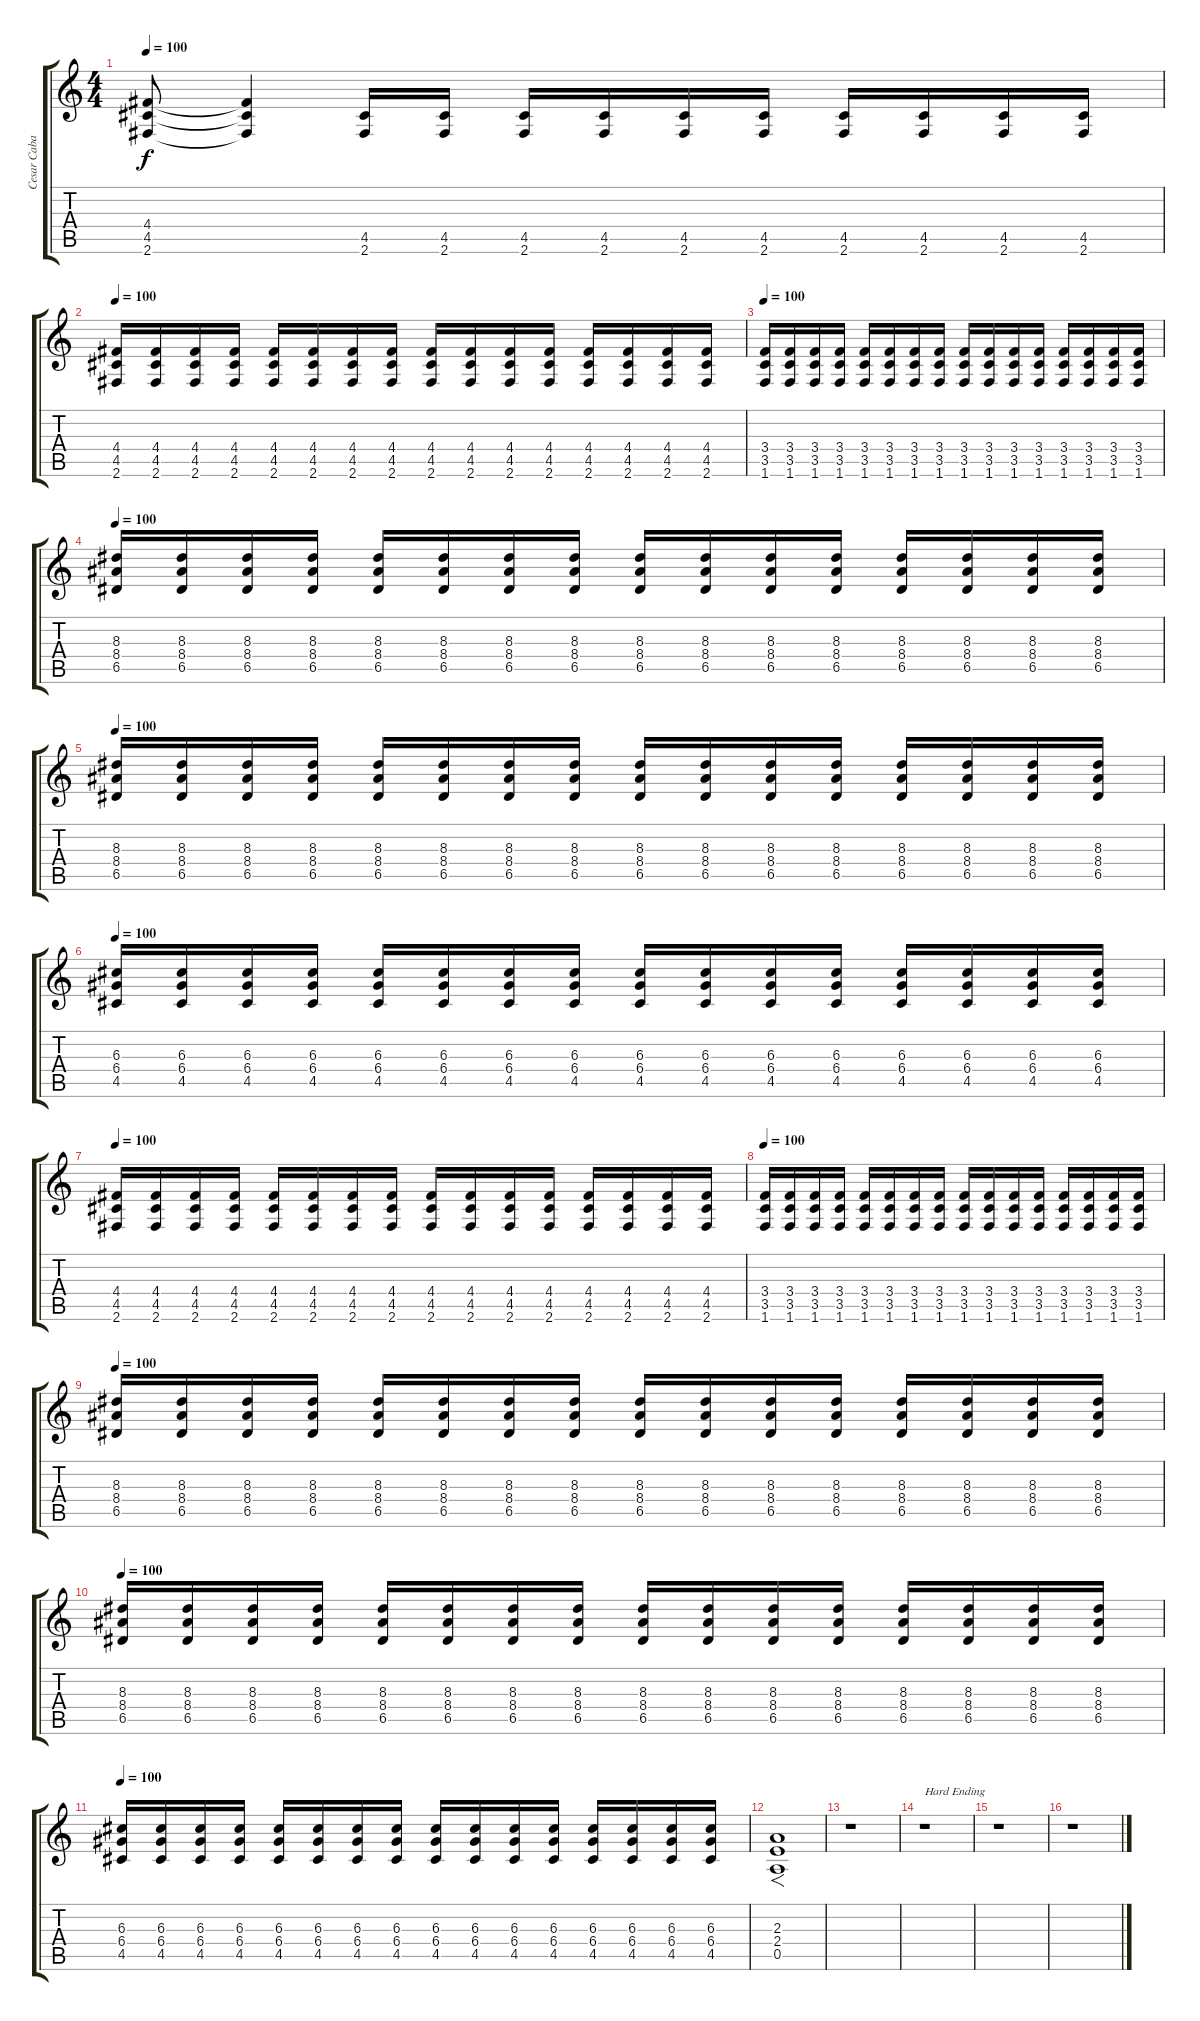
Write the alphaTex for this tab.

\track ("Cesar Cabal" "Cesar Caba") {instrument distortionguitar}
\staff {score tabs}
\tuning (E4 B3 G3 D3 A2 E2) {hide}
\ts (4 4)
\tempo 100
\clef g2
\ks c
(4.4 4.5 2.6).8{dy f} (4.4{t} 4.5{t} 2.6{t}).4 (4.5 2.6).16 (4.5 2.6).16 (4.5 2.6).16 (4.5 2.6).16 (4.5 2.6).16 (4.5 2.6).16 (4.5 2.6).16 (4.5 2.6).16 (4.5 2.6).16 (4.5 2.6).16 |
\tempo 100
(4.4 4.5 2.6).16 (4.4 4.5 2.6).16 (4.4 4.5 2.6).16 (4.4 4.5 2.6).16 (4.4 4.5 2.6).16 (4.4 4.5 2.6).16 (4.4 4.5 2.6).16 (4.4 4.5 2.6).16 (4.4 4.5 2.6).16 (4.4 4.5 2.6).16 (4.4 4.5 2.6).16 (4.4 4.5 2.6).16 (4.4 4.5 2.6).16 (4.4 4.5 2.6).16 (4.4 4.5 2.6).16 (4.4 4.5 2.6).16 |
\tempo 100
(3.4 3.5 1.6).16 (3.4 3.5 1.6).16 (3.4 3.5 1.6).16 (3.4 3.5 1.6).16 (3.4 3.5 1.6).16 (3.4 3.5 1.6).16 (3.4 3.5 1.6).16 (3.4 3.5 1.6).16 (3.4 3.5 1.6).16 (3.4 3.5 1.6).16 (3.4 3.5 1.6).16 (3.4 3.5 1.6).16 (3.4 3.5 1.6).16 (3.4 3.5 1.6).16 (3.4 3.5 1.6).16 (3.4 3.5 1.6).16 |
\tempo 100
(8.3 8.4 6.5).16 (8.3 8.4 6.5).16 (8.3 8.4 6.5).16 (8.3 8.4 6.5).16 (8.3 8.4 6.5).16 (8.3 8.4 6.5).16 (8.3 8.4 6.5).16 (8.3 8.4 6.5).16 (8.3 8.4 6.5).16 (8.3 8.4 6.5).16 (8.3 8.4 6.5).16 (8.3 8.4 6.5).16 (8.3 8.4 6.5).16 (8.3 8.4 6.5).16 (8.3 8.4 6.5).16 (8.3 8.4 6.5).16 |
\tempo 100
(8.3 8.4 6.5).16 (8.3 8.4 6.5).16 (8.3 8.4 6.5).16 (8.3 8.4 6.5).16 (8.3 8.4 6.5).16 (8.3 8.4 6.5).16 (8.3 8.4 6.5).16 (8.3 8.4 6.5).16 (8.3 8.4 6.5).16 (8.3 8.4 6.5).16 (8.3 8.4 6.5).16 (8.3 8.4 6.5).16 (8.3 8.4 6.5).16 (8.3 8.4 6.5).16 (8.3 8.4 6.5).16 (8.3 8.4 6.5).16 |
\tempo 100
(6.3 6.4 4.5).16 (6.3 6.4 4.5).16 (6.3 6.4 4.5).16 (6.3 6.4 4.5).16 (6.3 6.4 4.5).16 (6.3 6.4 4.5).16 (6.3 6.4 4.5).16 (6.3 6.4 4.5).16 (6.3 6.4 4.5).16 (6.3 6.4 4.5).16 (6.3 6.4 4.5).16 (6.3 6.4 4.5).16 (6.3 6.4 4.5).16 (6.3 6.4 4.5).16 (6.3 6.4 4.5).16 (6.3 6.4 4.5).16 |
\tempo 100
(4.4 4.5 2.6).16 (4.4 4.5 2.6).16 (4.4 4.5 2.6).16 (4.4 4.5 2.6).16 (4.4 4.5 2.6).16 (4.4 4.5 2.6).16 (4.4 4.5 2.6).16 (4.4 4.5 2.6).16 (4.4 4.5 2.6).16 (4.4 4.5 2.6).16 (4.4 4.5 2.6).16 (4.4 4.5 2.6).16 (4.4 4.5 2.6).16 (4.4 4.5 2.6).16 (4.4 4.5 2.6).16 (4.4 4.5 2.6).16 |
\tempo 100
(3.4 3.5 1.6).16 (3.4 3.5 1.6).16 (3.4 3.5 1.6).16 (3.4 3.5 1.6).16 (3.4 3.5 1.6).16 (3.4 3.5 1.6).16 (3.4 3.5 1.6).16 (3.4 3.5 1.6).16 (3.4 3.5 1.6).16 (3.4 3.5 1.6).16 (3.4 3.5 1.6).16 (3.4 3.5 1.6).16 (3.4 3.5 1.6).16 (3.4 3.5 1.6).16 (3.4 3.5 1.6).16 (3.4 3.5 1.6).16 |
\tempo 100
(8.3 8.4 6.5).16 (8.3 8.4 6.5).16 (8.3 8.4 6.5).16 (8.3 8.4 6.5).16 (8.3 8.4 6.5).16 (8.3 8.4 6.5).16 (8.3 8.4 6.5).16 (8.3 8.4 6.5).16 (8.3 8.4 6.5).16 (8.3 8.4 6.5).16 (8.3 8.4 6.5).16 (8.3 8.4 6.5).16 (8.3 8.4 6.5).16 (8.3 8.4 6.5).16 (8.3 8.4 6.5).16 (8.3 8.4 6.5).16 |
\tempo 100
(8.3 8.4 6.5).16 (8.3 8.4 6.5).16 (8.3 8.4 6.5).16 (8.3 8.4 6.5).16 (8.3 8.4 6.5).16 (8.3 8.4 6.5).16 (8.3 8.4 6.5).16 (8.3 8.4 6.5).16 (8.3 8.4 6.5).16 (8.3 8.4 6.5).16 (8.3 8.4 6.5).16 (8.3 8.4 6.5).16 (8.3 8.4 6.5).16 (8.3 8.4 6.5).16 (8.3 8.4 6.5).16 (8.3 8.4 6.5).16 |
\tempo 100
(6.3 6.4 4.5).16 (6.3 6.4 4.5).16 (6.3 6.4 4.5).16 (6.3 6.4 4.5).16 (6.3 6.4 4.5).16 (6.3 6.4 4.5).16 (6.3 6.4 4.5).16 (6.3 6.4 4.5).16 (6.3 6.4 4.5).16 (6.3 6.4 4.5).16 (6.3 6.4 4.5).16 (6.3 6.4 4.5).16 (6.3 6.4 4.5).16 (6.3 6.4 4.5).16 (6.3 6.4 4.5).16 (6.3 6.4 4.5).16 |
(2.3 2.4 0.5).1{f} |
r.1 |
r.1{txt "Hard Ending"} |
r.1 |
r.1
